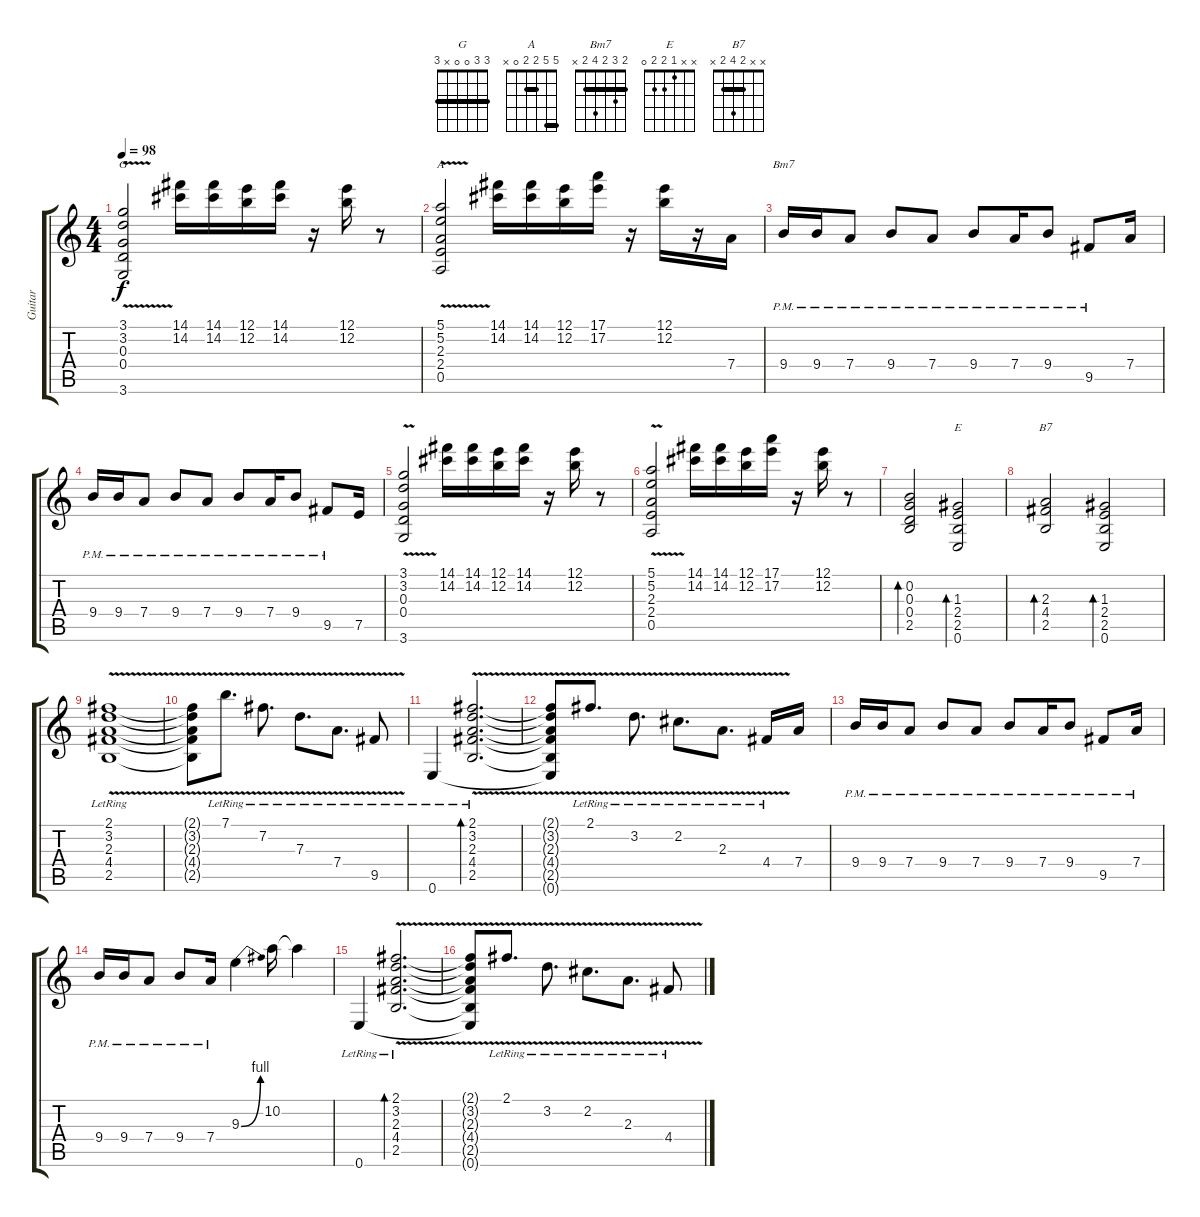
\track ("Guitar" "Guitar") {instrument electricguitarclean}
\staff {score tabs}
\tuning (E4 B3 G3 D3 A2 E2) {hide}
\chord ("G" 3 3 0 0 x 3) {barre 3}
\chord ("A" 5 5 2 2 0 x) {barre (2 5)}
\chord ("Bm7" 2 3 2 4 2 x) {barre 2}
\chord ("E" x x 1 2 2 0)
\chord ("B7" x x 2 4 2 x) {barre 2}
\ts (4 4)
\tempo 98
\clef g2
\ks c
(3.1 3.2 0.3 0.4{v} 3.6).2{ch "G" dy f} (14.1 14.2).16 (14.1 14.2).16 (12.1 12.2).16 (14.1 14.2).16 r.16 (12.1 12.2).16 r.8 |
(5.1 5.2 2.3 2.4{v} 0.5).2{ch "A"} (14.1 14.2).16 (14.1 14.2).16 (12.1 12.2).16 (17.1 17.2).16 r.16 (12.1 12.2).16 r.16 7.4.16 |
9.4{pm}.16{ch "Bm7"} 9.4{pm}.16 7.4{pm}.8 9.4{pm}.8 7.4{pm}.8 9.4{pm}.8 7.4{pm}.16 9.4{pm}.8 9.5{pm}.8 7.4.16 |
9.4{pm}.16 9.4{pm}.16 7.4{pm}.8 9.4{pm}.8 7.4{pm}.8 9.4{pm}.8 7.4{pm}.16 9.4{pm}.8 9.5{pm}.8 7.5.16 |
(3.1 3.2 0.3 0.4{v} 3.6).2 (14.1 14.2).16 (14.1 14.2).16 (12.1 12.2).16 (14.1 14.2).16 r.16 (12.1 12.2).16 r.8 |
(5.1 5.2 2.3 2.4{v} 0.5).2 (14.1 14.2).16 (14.1 14.2).16 (12.1 12.2).16 (17.1 17.2).16 r.16 (12.1 12.2).16 r.8 |
(0.2 0.3 0.4 2.5).2{bd 240} (1.3 2.4 2.5 0.6).2{bd 240 ch "E"} |
(2.3 4.4 2.5).2{bd 240 ch "B7"} (1.3 2.4 2.5 0.6).2{bd 240} |
(2.1{v lr} 3.2 2.3 4.4 2.5).1 |
(2.1{t} 3.2{t} 2.3{t} 4.4{t} 2.5{t}).8 7.1{v lr}.8{d} 7.2{v lr}.8{d} 7.3{v lr}.8{d} 7.4{v lr}.8{d} 9.5{v lr}.8 |
0.6{lr}.4 (2.1{lr} 3.2 2.3 4.4{v} 2.5).2{d bd 240} |
(2.1{t} 3.2{t} 2.3{t} 4.4{t} 2.5{t} 0.6{t}).8 2.1{v lr}.8{d} 3.2{v lr}.8{d} 2.2{v lr}.8{d} 2.3{v lr}.8{d} 4.4{v lr}.16 7.4.16 |
9.4{pm}.16 9.4{pm}.16 7.4{pm}.8 9.4{pm}.8 7.4{pm}.8 9.4{pm}.8 7.4{pm}.16 9.4{pm}.8 9.5{pm}.8 7.4{pm}.16 |
9.4{pm}.16 9.4{pm}.16 7.4{pm}.8 9.4{pm}.8 7.4{pm}.16 9.3{be (bend 0 0 60 4)}.4 10.2.16 10.2{t}.4 |
0.6{lr}.4 (2.1 3.2{lr} 2.3 4.4{v} 2.5).2{d bd 240} |
(2.1{t} 3.2{t} 2.3{t} 4.4{t} 2.5{t} 0.6{t}).8 2.1{v lr}.8{d} 3.2{v lr}.8{d} 2.2{v lr}.8{d} 2.3{v lr}.8{d} 4.4{v lr}.8
